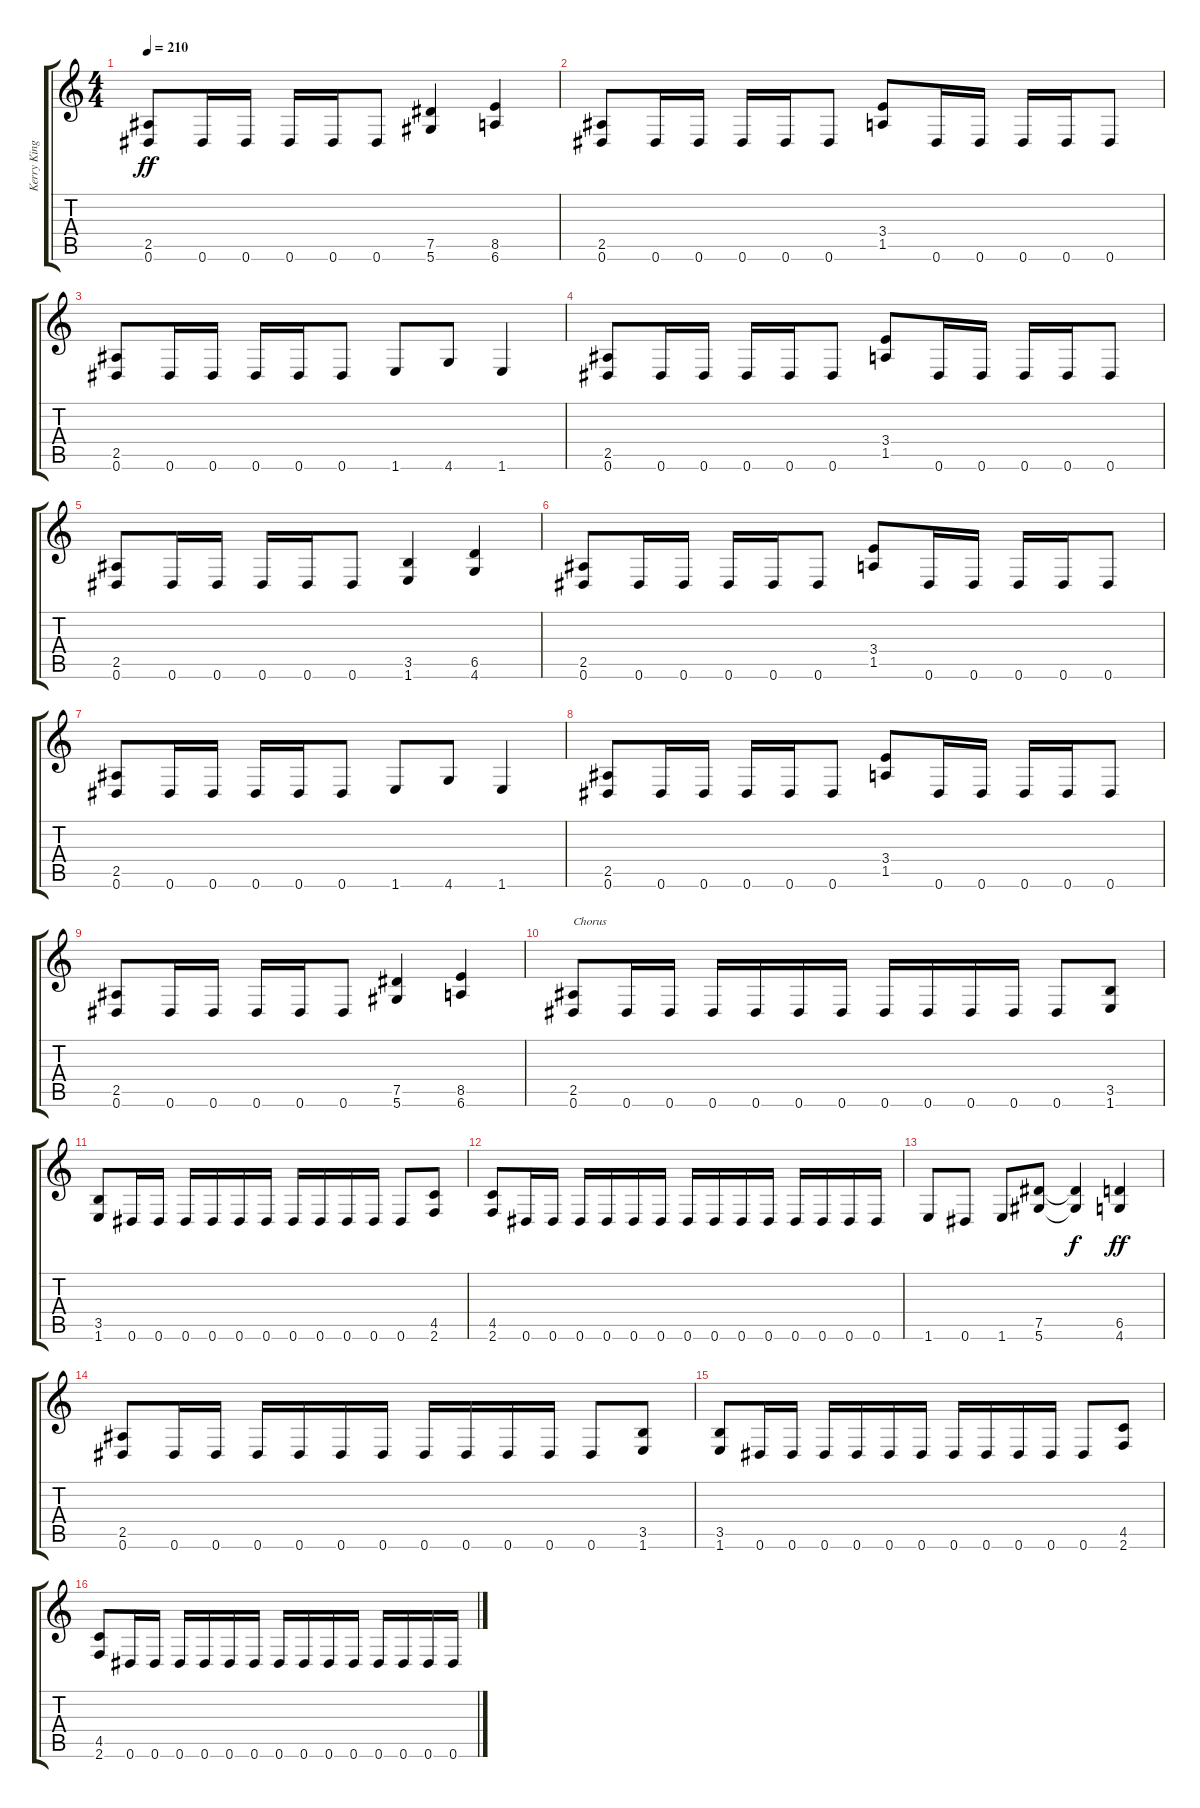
\track ("Kerry King" "Kerry King") {instrument distortionguitar}
\staff {score tabs}
\tuning (Eb4 Bb3 Gb3 Db3 Ab2 Eb2) {hide}
\ts (4 4)
\tempo 210
\clef g2
\ks c
(2.5 0.6).8{dy ff} 0.6.16 0.6.16 0.6.16 0.6.16 0.6.8 (7.5 5.6).4 (8.5 6.6).4 |
(2.5 0.6).8 0.6.16 0.6.16 0.6.16 0.6.16 0.6.8 (3.4 1.5).8 0.6.16 0.6.16 0.6.16 0.6.16 0.6.8 |
(2.5 0.6).8 0.6.16 0.6.16 0.6.16 0.6.16 0.6.8 1.6.8 4.6.8 1.6.4 |
(2.5 0.6).8 0.6.16 0.6.16 0.6.16 0.6.16 0.6.8 (3.4 1.5).8 0.6.16 0.6.16 0.6.16 0.6.16 0.6.8 |
(2.5 0.6).8 0.6.16 0.6.16 0.6.16 0.6.16 0.6.8 (3.5 1.6).4 (6.5 4.6).4 |
(2.5 0.6).8 0.6.16 0.6.16 0.6.16 0.6.16 0.6.8 (3.4 1.5).8 0.6.16 0.6.16 0.6.16 0.6.16 0.6.8 |
(2.5 0.6).8 0.6.16 0.6.16 0.6.16 0.6.16 0.6.8 1.6.8 4.6.8 1.6.4 |
(2.5 0.6).8 0.6.16 0.6.16 0.6.16 0.6.16 0.6.8 (3.4 1.5).8 0.6.16 0.6.16 0.6.16 0.6.16 0.6.8 |
(2.5 0.6).8 0.6.16 0.6.16 0.6.16 0.6.16 0.6.8 (7.5 5.6).4 (8.5 6.6).4 |
(2.5 0.6).8{txt "Chorus"} 0.6.16 0.6.16 0.6.16 0.6.16 0.6.16 0.6.16 0.6.16 0.6.16 0.6.16 0.6.16 0.6.8 (3.5 1.6).8 |
(3.5 1.6).8 0.6.16 0.6.16 0.6.16 0.6.16 0.6.16 0.6.16 0.6.16 0.6.16 0.6.16 0.6.16 0.6.8 (4.5 2.6).8 |
(4.5 2.6).8 0.6.16 0.6.16 0.6.16 0.6.16 0.6.16 0.6.16 0.6.16 0.6.16 0.6.16 0.6.16 0.6.16 0.6.16 0.6.16 0.6.16 |
1.6.8 0.6.8 1.6.8 (7.5 5.6).8 (7.5{t} 5.6{t}).4{dy f} (6.5 4.6).4{dy ff} |
(2.5 0.6).8 0.6.16 0.6.16 0.6.16 0.6.16 0.6.16 0.6.16 0.6.16 0.6.16 0.6.16 0.6.16 0.6.8 (3.5 1.6).8 |
(3.5 1.6).8 0.6.16 0.6.16 0.6.16 0.6.16 0.6.16 0.6.16 0.6.16 0.6.16 0.6.16 0.6.16 0.6.8 (4.5 2.6).8 |
(4.5 2.6).8 0.6.16 0.6.16 0.6.16 0.6.16 0.6.16 0.6.16 0.6.16 0.6.16 0.6.16 0.6.16 0.6.16 0.6.16 0.6.16 0.6.16
